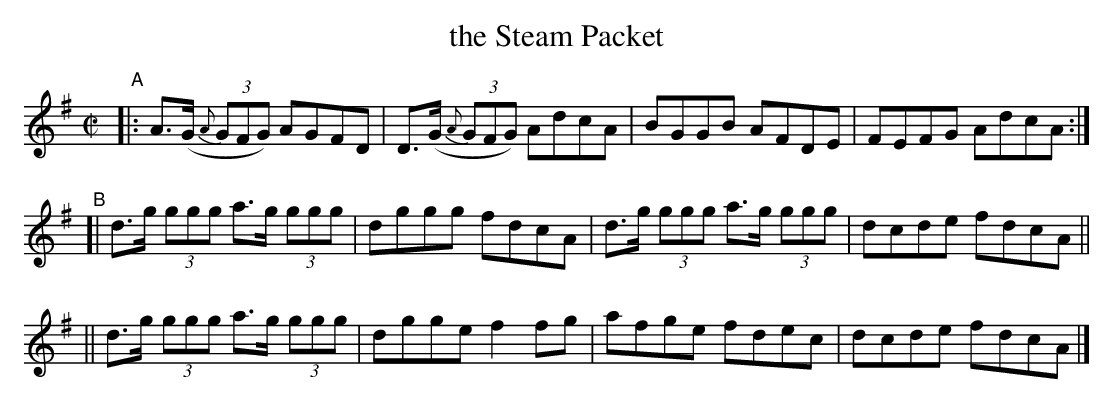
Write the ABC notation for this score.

X:1
T: the Steam Packet
M: C|
L: 1/8
K: G	% and Ador
"^A"\
|: A>(G (3{A}GFG) AGFD | D>(G (3{A}GFG) AdcA | BGGB AFDE | FEFG AdcA :|
"^B"\
[| d>g (3ggg a>g (3ggg | dggg fdcA | d>g (3ggg a>g (3ggg | dcde fdcA ||
|| d>g (3ggg a>g (3ggg | dgge f2fg | afge fdec | dcde fdcA |]
